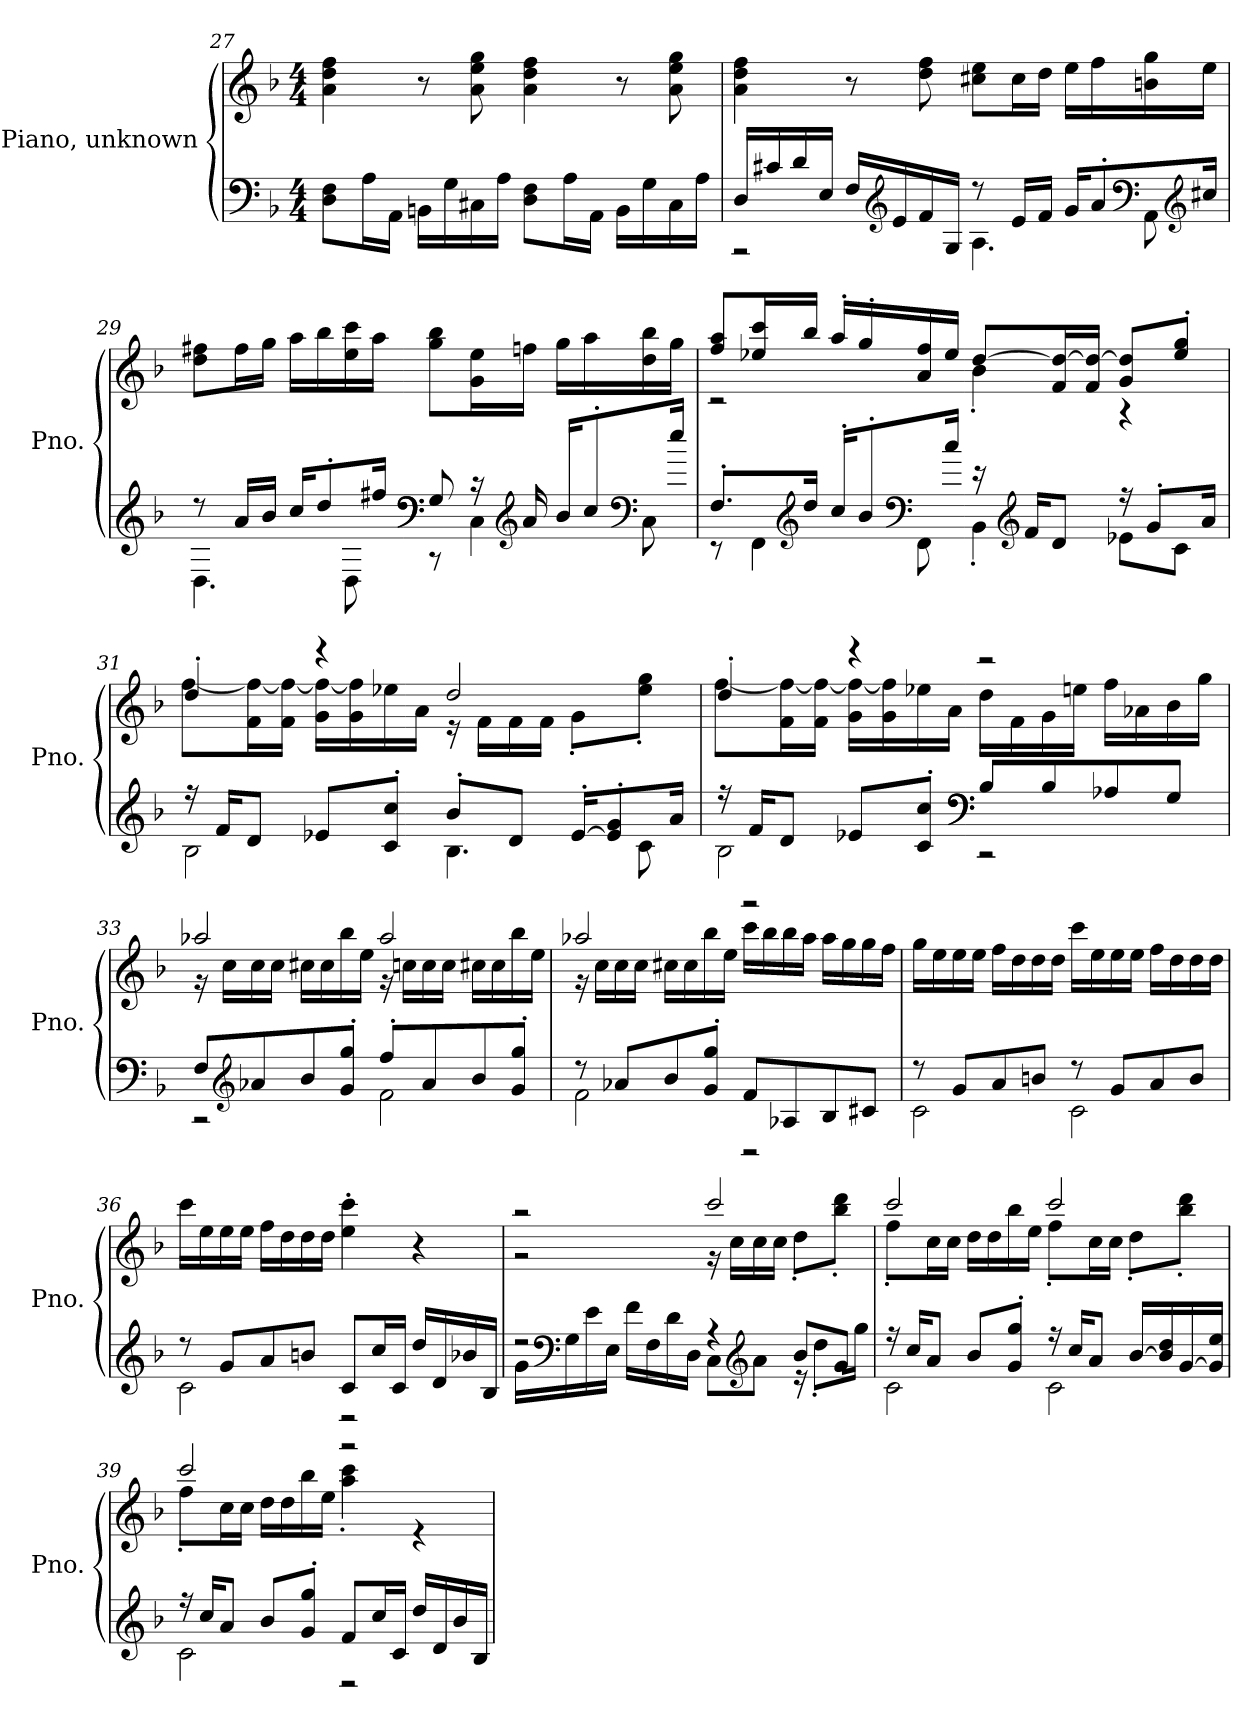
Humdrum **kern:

**kern	**kern
*part1	*part1
*staff2	*staff1
*I"Piano, unknown	*
*I'Pno.	*
*clefF4	*clefG2
*k[b-]	*k[b-]
*M4/4	*M4/4
=27	=27
8D\ 8F\L	4a\ 4dd\ 4ff\
16A\L	.
16AA\JJ	.
16BBn\LL	8r
16G\	.
16C#X\	8a\ 8ee\ 8gg\
16A\JJ	.
8D\ 8F\L	4a\ 4dd\ 4ff\
16A\L	.
16AA\JJ	.
16BB\LL	8r
16G\	.
16C#\	8a\ 8ee\ 8gg\
16A\JJ	.
!!LO:LB:g=z
=28	=28
*^	*
16D/LL	2r	4a\ 4dd\ 4ff\
16c#X/	.	.
16d/	.	.
16E/JJ	.	.
16F/LL	.	8r
*clefG2	*	*
16e/	.	.
16f/	.	8dd\ 8ff\
16G/JJ	.	.
8r	4.A\	8cc#X\ 8ee\L
16e/LL	.	16cc#\L
16f/JJ	.	16dd\JJ
16g/KL	.	16ee\LL
8a'/	.	16ff\
*clefF4	*	*
.	8AA\	16bn\ 16gg\
*clefG2	*	*
16cc#X/Jk	.	16ee\JJ
=29	=29	=29
8r	4.D\	8dd\ 8ff#X\L
16a/LL	.	16ff#\L
16b-/JJ	.	16gg\JJ
16cc/KL	.	16aa\LL
8dd'/	.	16bb-\
.	8D\	16ee\ 16ccc\
16ff#X/Jk	.	16aa\JJ
*clefF4	*	*
8G/	8r	8gg\ 8bb-\L
16r	4C\	16g\ 16ee\L
*clefG2	*	*
16a/	.	16ffn\JJ
16b-/KL	.	16gg\LL
8cc'/	.	16aa\
*clefF4	*	*
.	8C\	16dd\ 16bb-\
16ee/Jk	.	16gg\JJ
!!LO:LB:g=z
=30	=30	=30
*	*	*^
8.F'/L	8r	8ff/ 8aa/L	2r
.	4FF\	16ee-X/ 16ccc/L	.
*clefG2	*	*	*
16dd/Jk	.	16bb-/JJ	.
16cc'/KL	.	16aa'/LL	.
8b-'/	.	16gg'/	.
*clefF4	*	*	*
.	8FF\	16a/ 16ff/	.
16cc/Jk	.	16ee-/JJ	.
16r	4BB-'\	[8dd/L	4b-'\
*clefG2	*	*	*
16f/KL	.	.	.
8d/J	.	16f/ 16dd/_L	.
.	.	16f/ 16dd/_JJ	.
16r	8e-X\L	8g/ 8dd/]L	4r
8g'/L	.	.	.
.	8c\J	8ee-/' 8gg/'J	.
16a/Jk	.	.	.
=31	=31	=31	=31
16r	2B-\	4dd'/	[8ff\L
16f/KL	.	.	.
8d/J	.	.	16f\ 16ff\_L
.	.	.	16f\ 16ff\_JJ
8e-X/L	.	4r	16g\ 16ff\_LL
.	.	.	16g\ 16ff\]
8c/' 8cc/'J	.	.	16ee-X\
.	.	.	16a\JJ
8b-'/L	4.B-\	2dd/	16r
.	.	.	16f\LL
8d/J	.	.	16f\
.	.	.	16f\JJ
[16e-'/KL	.	.	8g'\L
8e-/]' 8g/'	.	.	.
.	8c\	.	8ee-\' 8gg\'J
16a/Jk	.	.	.
!!LO:LB:g=z	!!
=32	=32	=32	=32
16r	2B-\	4dd'/	[8ff\L
16f/KL	.	.	.
8d/J	.	.	16f\ 16ff\_L
.	.	.	16f\ 16ff\_JJ
8e-X/L	.	4r	16g\ 16ff\_LL
.	.	.	16g\ 16ff\]
8c/' 8cc/'J	.	.	16ee-X\
.	.	.	16a\JJ
*clefF4	*	*	*
8B-/L	2r	2r	16dd\LL
.	.	.	16f\
8B-/	.	.	16g\
.	.	.	16een\JJ
8A-X/	.	.	16ff\LL
.	.	.	16a-X\
8G/J	.	.	16b-\
.	.	.	16gg\JJ
=33	=33	=33	=33
8F/L	2r	2aa-X/	16r
.	.	.	16cc\LL
*clefG2	*	*	*
8a-X/	.	.	16cc\
.	.	.	16cc\JJ
8b-/	.	.	16cc#X\LL
.	.	.	16cc#\
8g/' 8gg/'J	.	.	16bb-\
.	.	.	16ee\JJ
8ff'/L	2f\	2aa-/	16r
.	.	.	16ccn\LL
8a-/	.	.	16cc\
.	.	.	16cc\JJ
8b-/	.	.	16cc#X\LL
.	.	.	16cc#\
8g/' 8gg/'J	.	.	16bb-\
.	.	.	16ee\JJ
!!LO:PB:g=z	!!
=34	=34	=34	=34
8r	2f\	2aa-X/	16r
.	.	.	16cc\LL
8a-X/L	.	.	16cc\
.	.	.	16cc\JJ
8b-/	.	.	16cc#X\LL
.	.	.	16cc#\
8g/' 8gg/'J	.	.	16bb-\
.	.	.	16ee\JJ
8f/L	2r	2r	16ccc\LL
.	.	.	16bb-\
8A-X/	.	.	16bb-\
.	.	.	16aa-\JJ
8B-/	.	.	16aa-\LL
.	.	.	16gg\
8c#X/J	.	.	16gg\
.	.	.	16ff\JJ
*	*	*v	*v
=35	=35	=35
8r	2c\	16gg\LL
.	.	16ee\
8g/L	.	16ee\
.	.	16ee\JJ
8a/	.	16ff\LL
.	.	16dd\
8bn/J	.	16dd\
.	.	16dd\JJ
8r	2c\	16ccc\LL
.	.	16ee\
8g/L	.	16ee\
.	.	16ee\JJ
8a/	.	16ff\LL
.	.	16dd\
8b/J	.	16dd\
.	.	16dd\JJ
!!LO:LB:g=z
=36	=36	=36
8r	2c\	16ccc\LL
.	.	16ee\
8g/L	.	16ee\
.	.	16ee\JJ
8a/	.	16ff\LL
.	.	16dd\
8bn/J	.	16dd\
.	.	16dd\JJ
8c/L	2r	4ee\' 4ccc\'
16cc/L	.	.
16c/JJ	.	.
16dd/LL	.	4r
16d/	.	.
16b-X/	.	.
16B-/JJ	.	.
=37	=37	=37
*	*	*^
2r	16g\LL	2r	2r
*clefF4	*	*	*
.	16G\	.	.
.	16e\	.	.
.	16E\JJ	.	.
.	16f\LL	.	.
.	16F\	.	.
.	16d\	.	.
.	16D\JJ	.	.
4r	8C\L	2ccc/	16r
.	.	.	16cc\LL
*clefG2	*	*	*
.	8a\J	.	16cc\
.	.	.	16cc\JJ
8b-/L	16r	.	8dd'\L
.	8dd'\L	.	.
8g/J	.	.	8bb-\' 8ddd\'J
.	16gg\Jk	.	.
!!LO:LB:g=z	!!
=38	=38	=38	=38
16r	2c\	2ccc/	8ff'\L
16cc/KL	.	.	.
8a/J	.	.	16cc\L
.	.	.	16cc\JJ
8b-/L	.	.	16dd\LL
.	.	.	16dd\
8g/' 8gg/'J	.	.	16bb-\
.	.	.	16ee\JJ
16r	2c\	2ccc/	8ff'\L
16cc/KL	.	.	.
8a/J	.	.	16cc\L
.	.	.	16cc\JJ
[16b-/LL	.	.	8dd'\L
16b-/] 16dd/	.	.	.
[16g/	.	.	8bb-\' 8ddd\'J
16g/] 16ee/JJ	.	.	.
=39	=39	=39	=39
16r	2c\	2ccc/	8ff'\L
16cc/KL	.	.	.
8a/J	.	.	16cc\L
.	.	.	16cc\JJ
8b-/L	.	.	16dd\LL
.	.	.	16dd\
8g/' 8gg/'J	.	.	16bb-\
.	.	.	16ee\JJ
8f/L	2r	2r	4aa\' 4ccc\'
16cc/L	.	.	.
16c/JJ	.	.	.
16dd/LL	.	.	4r
16d/	.	.	.
16b-/	.	.	.
16B-/JJ	.	.	.
*v	*v	*	*
*	*v	*v
=	=
*-	*-
